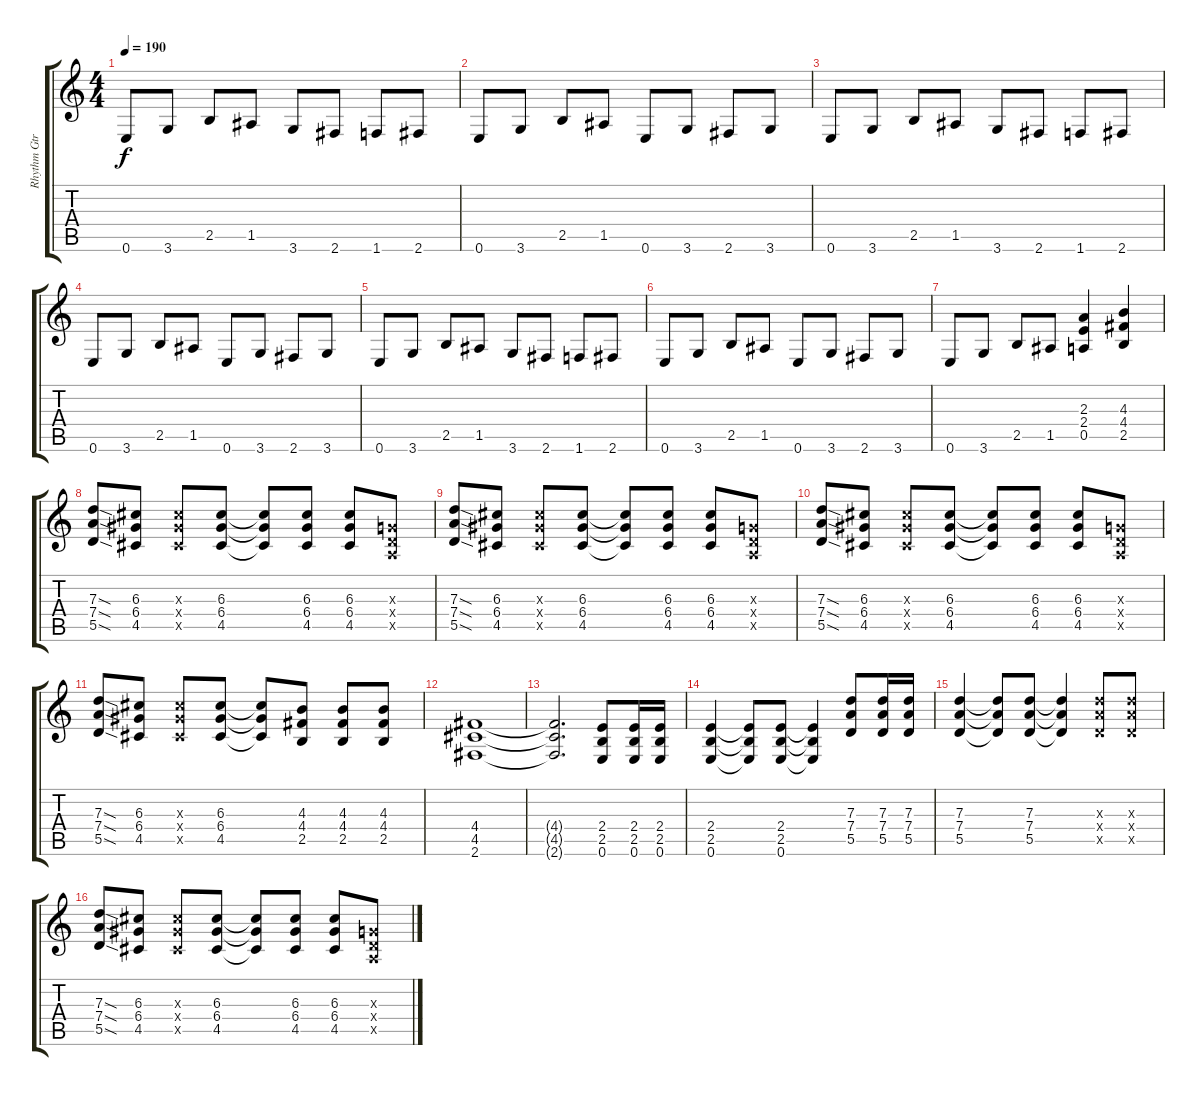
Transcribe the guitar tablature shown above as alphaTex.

\track ("Rhythm Gtr. II" "Rhythm Gtr") {instrument distortionguitar}
\staff {score tabs}
\tuning (E4 B3 G3 D3 A2 E2) {hide}
\ts (4 4)
\tempo 190
\clef g2
\ks c
0.6.8{dy f} 3.6.8 2.5.8 1.5.8 3.6.8 2.6.8 1.6.8 2.6.8 |
0.6.8 3.6.8 2.5.8 1.5.8 0.6.8 3.6.8 2.6.8 3.6.8 |
0.6.8 3.6.8 2.5.8 1.5.8 3.6.8 2.6.8 1.6.8 2.6.8 |
0.6.8 3.6.8 2.5.8 1.5.8 0.6.8 3.6.8 2.6.8 3.6.8 |
0.6.8 3.6.8 2.5.8 1.5.8 3.6.8 2.6.8 1.6.8 2.6.8 |
0.6.8 3.6.8 2.5.8 1.5.8 0.6.8 3.6.8 2.6.8 3.6.8 |
0.6.8 3.6.8 2.5.8 1.5.8 (2.3 2.4 0.5).4 (4.3 4.4 2.5).4 |
(7.3{sod} 7.4{sod} 5.5{sod}).8 (6.3 6.4 4.5).8 (6.3{x} 6.4{x} 4.5{x}).8 (6.3 6.4 4.5).8 (6.3{t} 6.4{t} 4.5{t}).8 (6.3 6.4 4.5).8 (6.3 6.4 4.5).8 (0.3{x} 0.4{x} 0.5{x}).8 |
(7.3{sod} 7.4{sod} 5.5{sod}).8 (6.3 6.4 4.5).8 (6.3{x} 6.4{x} 4.5{x}).8 (6.3 6.4 4.5).8 (6.3{t} 6.4{t} 4.5{t}).8 (6.3 6.4 4.5).8 (6.3 6.4 4.5).8 (0.3{x} 0.4{x} 0.5{x}).8 |
(7.3{sod} 7.4{sod} 5.5{sod}).8 (6.3 6.4 4.5).8 (6.3{x} 6.4{x} 4.5{x}).8 (6.3 6.4 4.5).8 (6.3{t} 6.4{t} 4.5{t}).8 (6.3 6.4 4.5).8 (6.3 6.4 4.5).8 (0.3{x} 0.4{x} 0.5{x}).8 |
(7.3{sod} 7.4{sod} 5.5{sod}).8 (6.3 6.4 4.5).8 (6.3{x} 6.4{x} 4.5{x}).8 (6.3 6.4 4.5).8 (6.3{t} 6.4{t} 4.5{t}).8 (4.3 4.4 2.5).8 (4.3 4.4 2.5).8 (4.3 4.4 2.5).8 |
(4.4 4.5 2.6).1 |
(4.4{t} 4.5{t} 2.6{t}).2{d} (2.4 2.5 0.6).8 (2.4 2.5 0.6).16 (2.4 2.5 0.6).16 |
(2.4 2.5 0.6).4 (2.4{t} 2.5{t} 0.6{t}).8 (2.4 2.5 0.6).8 (2.4{t} 2.5{t} 0.6{t}).4 (7.3 7.4 5.5).8 (7.3 7.4 5.5).16 (7.3 7.4 5.5).16 |
(7.3 7.4 5.5).4 (7.3{t} 7.4{t} 5.5{t}).8 (7.3 7.4 5.5).8 (7.3{t} 7.4{t} 5.5{t}).4 (7.3{x} 7.4{x} 5.5{x}).8 (7.3{x} 7.4{x} 5.5{x}).8 |
(7.3{sod} 7.4{sod} 5.5{sod}).8 (6.3 6.4 4.5).8 (6.3{x} 6.4{x} 4.5{x}).8 (6.3 6.4 4.5).8 (6.3{t} 6.4{t} 4.5{t}).8 (6.3 6.4 4.5).8 (6.3 6.4 4.5).8 (0.3{x} 0.4{x} 0.5{x}).8
